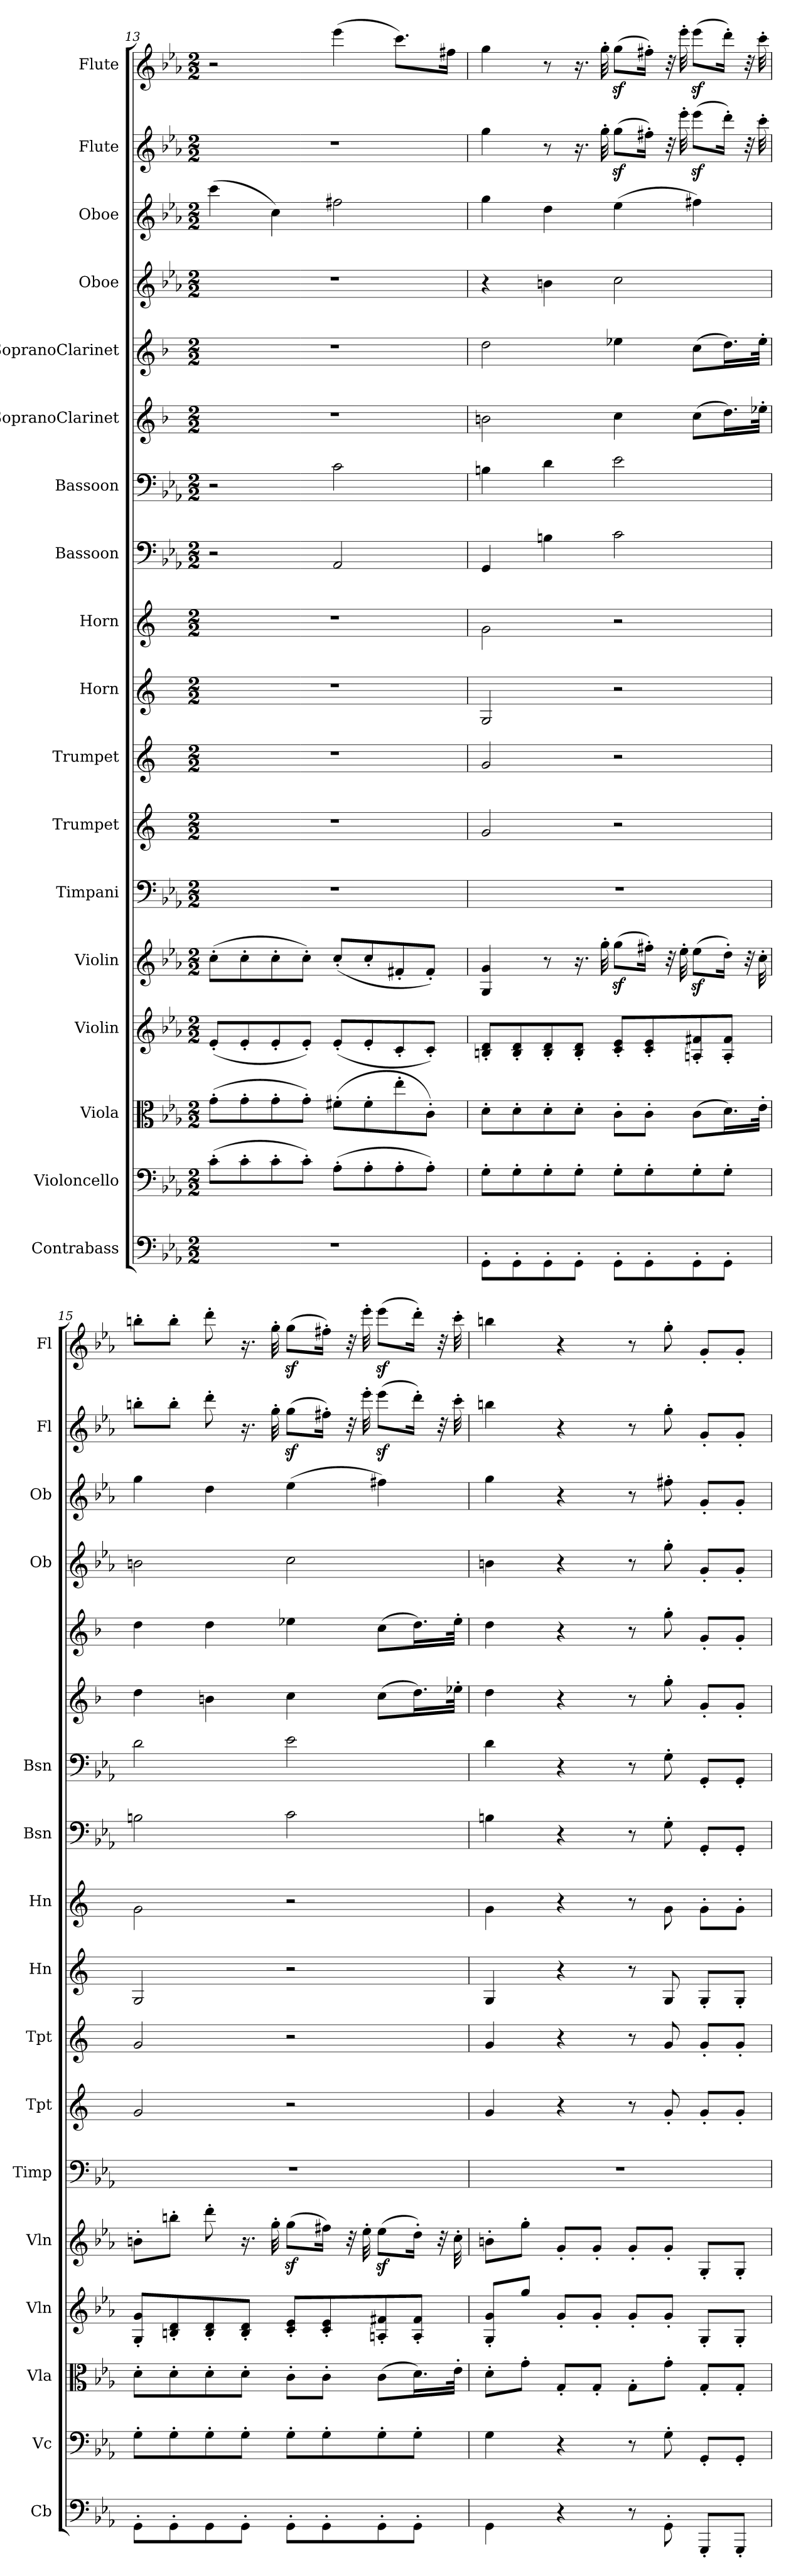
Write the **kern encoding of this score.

**kern	**kern	**kern	**kern	**kern	**kern	**kern	**kern	**kern	**kern	**kern	**kern	**kern	**kern	**kern	**kern	**kern	**kern
*part18	*part17	*part16	*part15	*part14	*part13	*part12	*part11	*part10	*part9	*part8	*part7	*part6	*part5	*part4	*part3	*part2	*part1
*staff18	*staff17	*staff16	*staff15	*staff14	*staff13	*staff12	*staff11	*staff10	*staff9	*staff8	*staff7	*staff6	*staff5	*staff4	*staff3	*staff2	*staff1
*I"Contrabass	*I"Violoncello	*I"Viola	*I"Violin	*I"Violin	*I"Timpani	*I"Trumpet	*I"Trumpet	*I"Horn	*I"Horn	*I"Bassoon	*I"Bassoon	*I"SopranoClarinet	*I"SopranoClarinet	*I"Oboe	*I"Oboe	*I"Flute	*I"Flute
*I'Cb	*I'Vc	*I'Vla	*I'Vln	*I'Vln	*I'Timp	*I'Tpt	*I'Tpt	*I'Hn	*I'Hn	*I'Bsn	*I'Bsn	*	*	*I'Ob	*I'Ob	*I'Fl	*I'Fl
*clefF4	*clefF4	*clefC3	*clefG2	*clefG2	*clefF4	*clefG2	*clefG2	*clefG2	*clefG2	*clefF4	*clefF4	*clefG2	*clefG2	*clefG2	*clefG2	*clefG2	*clefG2
*k[b-e-a-]	*k[b-e-a-]	*k[b-e-a-]	*k[b-e-a-]	*k[b-e-a-]	*k[b-e-a-]	*k[]	*k[]	*k[]	*k[]	*k[b-e-a-]	*k[b-e-a-]	*k[b-]	*k[b-]	*k[b-e-a-]	*k[b-e-a-]	*k[b-e-a-]	*k[b-e-a-]
*M2/2	*M2/2	*M2/2	*M2/2	*M2/2	*M2/2	*M2/2	*M2/2	*M2/2	*M2/2	*M2/2	*M2/2	*M2/2	*M2/2	*M2/2	*M2/2	*M2/2	*M2/2
=13	=13	=13	=13	=13	=13	=13	=13	=13	=13	=13	=13	=13	=13	=13	=13	=13	=13
1r	(8c'\L	(8g'\L	(8e-'/L	(8cc'\L	1r	1r	1r	1r	1r	2r	2r	1r	1r	1r	(4ccc\	1r	2r
.	8c'\	8g'\	8e-'/	8cc'\	.	.	.	.	.	.	.	.	.	.	.	.	.
.	8c'\	8g'\	8e-'/	8cc'\	.	.	.	.	.	.	.	.	.	.	4cc\)	.	.
.	8c'\J)	8g'\J)	8e-'/J)	8cc'\J)	.	.	.	.	.	.	.	.	.	.	.	.	.
.	(8A-'\L	(8f#X'\L	(8e-'/L	(8cc'/L	.	.	.	.	.	2AA-/	2c\	.	.	.	2ff#X\	.	(4eee-\
.	8A-'\	8f#'\	8e-'/	8cc'/	.	.	.	.	.	.	.	.	.	.	.	.	.
.	8A-'\	8ee-'\	8c'/	8f#X'/	.	.	.	.	.	.	.	.	.	.	.	.	8.ccc\L)
.	8A-'\J)	8c'\J)	8c'/J)	8f#'/J)	.	.	.	.	.	.	.	.	.	.	.	.	.
.	.	.	.	.	.	.	.	.	.	.	.	.	.	.	.	.	16ff#X\Jk
=14	=14	=14	=14	=14	=14	=14	=14	=14	=14	=14	=14	=14	=14	=14	=14	=14	=14
8GG'\L	8G'\L	8d'\L	8Bn'/ 8d'/L	4G/ 4g/	1r	2g/	2g/	2G/	2g\	4GG/	4Bn\	2bn\	2dd\	4r	4gg\	4gg\	4gg\
8GG'\	8G'\	8d'\	8B'/ 8d'/	.	.	.	.	.	.	.	.	.	.	.	.	.	.
8GG'\	8G'\	8d'\	8B'/ 8d'/	8r	.	.	.	.	.	4Bn\	4d\	.	.	4bn\	4dd\	8r	8r
8GG'\J	8G'\J	8d'\J	8B'/ 8d'/J	16.r	.	.	.	.	.	.	.	.	.	.	.	16.r	16.r
.	.	.	.	32gg'\	.	.	.	.	.	.	.	.	.	.	.	32gg'\	32gg'\
8GG'\L	8G'\L	8c'\L	8c'/ 8e-'/L	(8ggz\L	.	2r	2r	2r	2r	2c\	2e-\	4cc\	4ee-X\	2cc\	(4ee-\	(8ggz\L	(8ggz\L
8GG'\	8G'\	8c'\J	8c'/ 8e-'/	16ff#X'\Jk)	.	.	.	.	.	.	.	.	.	.	.	16ff#X'\Jk)	16ff#X'\Jk)
.	.	.	.	32r	.	.	.	.	.	.	.	.	.	.	.	32r	32r
.	.	.	.	32ee-'\	.	.	.	.	.	.	.	.	.	.	.	32eee-'\	32eee-'\
8GG'\	8G'\	(8c\L	8An'/ 8f#X'/	(8ee-z\L	.	.	.	.	.	.	.	(8cc\L	(8cc\L	.	4ff#X\)	(8eee-z\L	(8eee-z\L
8GG'\J	8G'\J	16.d\L)	8A'/ 8f#'/J	16dd'\Jk)	.	.	.	.	.	.	.	16.dd\L)	16.dd\L)	.	.	16ddd'\Jk)	16ddd'\Jk)
.	.	.	.	32r	.	.	.	.	.	.	.	.	.	.	.	32r	32r
.	.	32e-'\JJk	.	32cc'\	.	.	.	.	.	.	.	32ee-X'\JJk	32ee-'\JJk	.	.	32ccc'\	32ccc'\
=15	=15	=15	=15	=15	=15	=15	=15	=15	=15	=15	=15	=15	=15	=15	=15	=15	=15
8GG'\L	8G'\L	8d'\L	8G'/ 8g'/L	8bn'\L	1r	2g/	2g/	2G/	2g\	2Bn\	2d\	4dd\	4dd\	2bn\	4gg\	8bbn'\L	8bbn'\L
8GG'\	8G'\	8d'\	8Bn'/ 8d'/	8bbn'\J	.	.	.	.	.	.	.	.	.	.	.	8bb'\J	8bb'\J
8GG\	8G'\	8d'\	8B'/ 8d'/	8ddd'\	.	.	.	.	.	.	.	4bn\	4dd\	.	4dd\	8ddd'\	8ddd'\
8GG'\J	8G'\J	8d'\J	8B'/ 8d'/J	16.r	.	.	.	.	.	.	.	.	.	.	.	16.r	16.r
.	.	.	.	32gg'\	.	.	.	.	.	.	.	.	.	.	.	32gg'\	32gg'\
8GG'\L	8G'\L	8c'\L	8c'/ 8e-'/L	(8ggz\L	.	2r	2r	2r	2r	2c\	2e-\	4cc\	4ee-X\	2cc\	(4ee-\	(8ggz\L	(8ggz\L
8GG'\	8G'\	8c'\J	8c'/ 8e-'/	16ff#X\Jk)	.	.	.	.	.	.	.	.	.	.	.	16ff#X'\Jk)	16ff#X'\Jk)
.	.	.	.	32r	.	.	.	.	.	.	.	.	.	.	.	32r	32r
.	.	.	.	32ee-'\	.	.	.	.	.	.	.	.	.	.	.	32eee-'\	32eee-'\
8GG'\	8G'\	(8c\L	8An'/ 8f#X'/	(8ee-z\L	.	.	.	.	.	.	.	(8cc\L	(8cc\L	.	4ff#X\)	(8eee-z\L	(8eee-z\L
8GG'\J	8G'\J	16.d\L)	8A'/ 8f#'/J	16dd'\Jk)	.	.	.	.	.	.	.	16.dd\L)	16.dd\L)	.	.	16ddd'\Jk)	16ddd'\Jk)
.	.	.	.	32r	.	.	.	.	.	.	.	.	.	.	.	32r	32r
.	.	32e-'\JJk	.	32cc'\	.	.	.	.	.	.	.	32ee-X'\JJk	32ee-'\JJk	.	.	32ccc'\	32ccc'\
=16	=16	=16	=16	=16	=16	=16	=16	=16	=16	=16	=16	=16	=16	=16	=16	=16	=16
4GG\	4G\	8d'\L	8G'/ 8g'/L	8bn'\L	1r	4g/	4g/	4G/	4g\	4Bn\	4d\	4dd\	4dd\	4bn\	4gg\	4bbn\	4bbn\
.	.	8g'\J	8gg/J	8gg'\J	.	.	.	.	.	.	.	.	.	.	.	.	.
4r	4r	8G'/L	8g'/L	8g'/L	.	4r	4r	4r	4r	4r	4r	4r	4r	4r	4r	4r	4r
.	.	8G'/J	8g'/J	8g'/J	.	.	.	.	.	.	.	.	.	.	.	.	.
8r	8r	8G'\L	8g'/L	8g'/L	.	8r	8r	8r	8r	8r	8r	8r	8r	8r	8r	8r	8r
8GG'\	8G'\	8g'\J	8g'/J	8g'/J	.	8g'/	8g/	8G/	8g\	8G'\	8G'\	8gg'\	8gg'\	8gg'\	8ff#X'\	8gg'\	8gg'\
8GGG'/L	8GG'/L	8G'/L	8G'/L	8G'/L	.	8g'/L	8g'/L	8G'/L	8g'\L	8GG'/L	8GG'/L	8g'/L	8g'/L	8g'/L	8g'/L	8g'/L	8g'/L
8GGG'/J	8GG'/J	8G'/J	8G'/J	8G'/J	.	8g'/J	8g'/J	8G'/J	8g'\J	8GG'/J	8GG'/J	8g'/J	8g'/J	8g'/J	8g'/J	8g'/J	8g'/J
=	=	=	=	=	=	=	=	=	=	=	=	=	=	=	=	=	=
*-	*-	*-	*-	*-	*-	*-	*-	*-	*-	*-	*-	*-	*-	*-	*-	*-	*-
